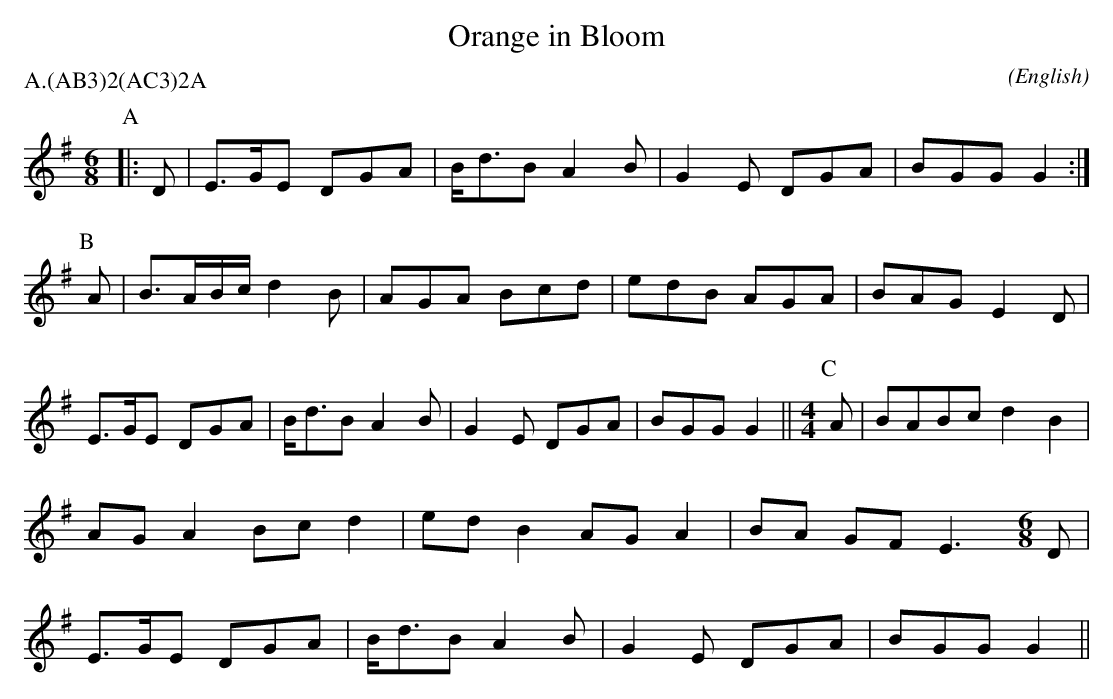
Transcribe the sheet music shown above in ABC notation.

X:1
T:Orange in Bloom
M:6/8
C:
O:English
P:A.(AB3)2(AC3)2A
K:G
P:A
|: D | E>GE      DGA   | B<dB  A2B   | G2E   DGA   | BGG   G2   :|\
P:B
A | B>AB/2c/2 d2B   | AGA   Bcd   | edB   AGA   | BAG   E2D  |\
E>GE      DGA   | B<dB  A2B   | G2E   DGA   | BGG   G2   ||\
M:4/4
P:C
A | BABc      d2 B2 | AG A2 Bc d2 | ed B2 AG A2 | BA GF E3    \
M:6/8
D | E>GE      DGA   | B<dB  A2B   | G2E   DGA   | BGG   G2   ||
